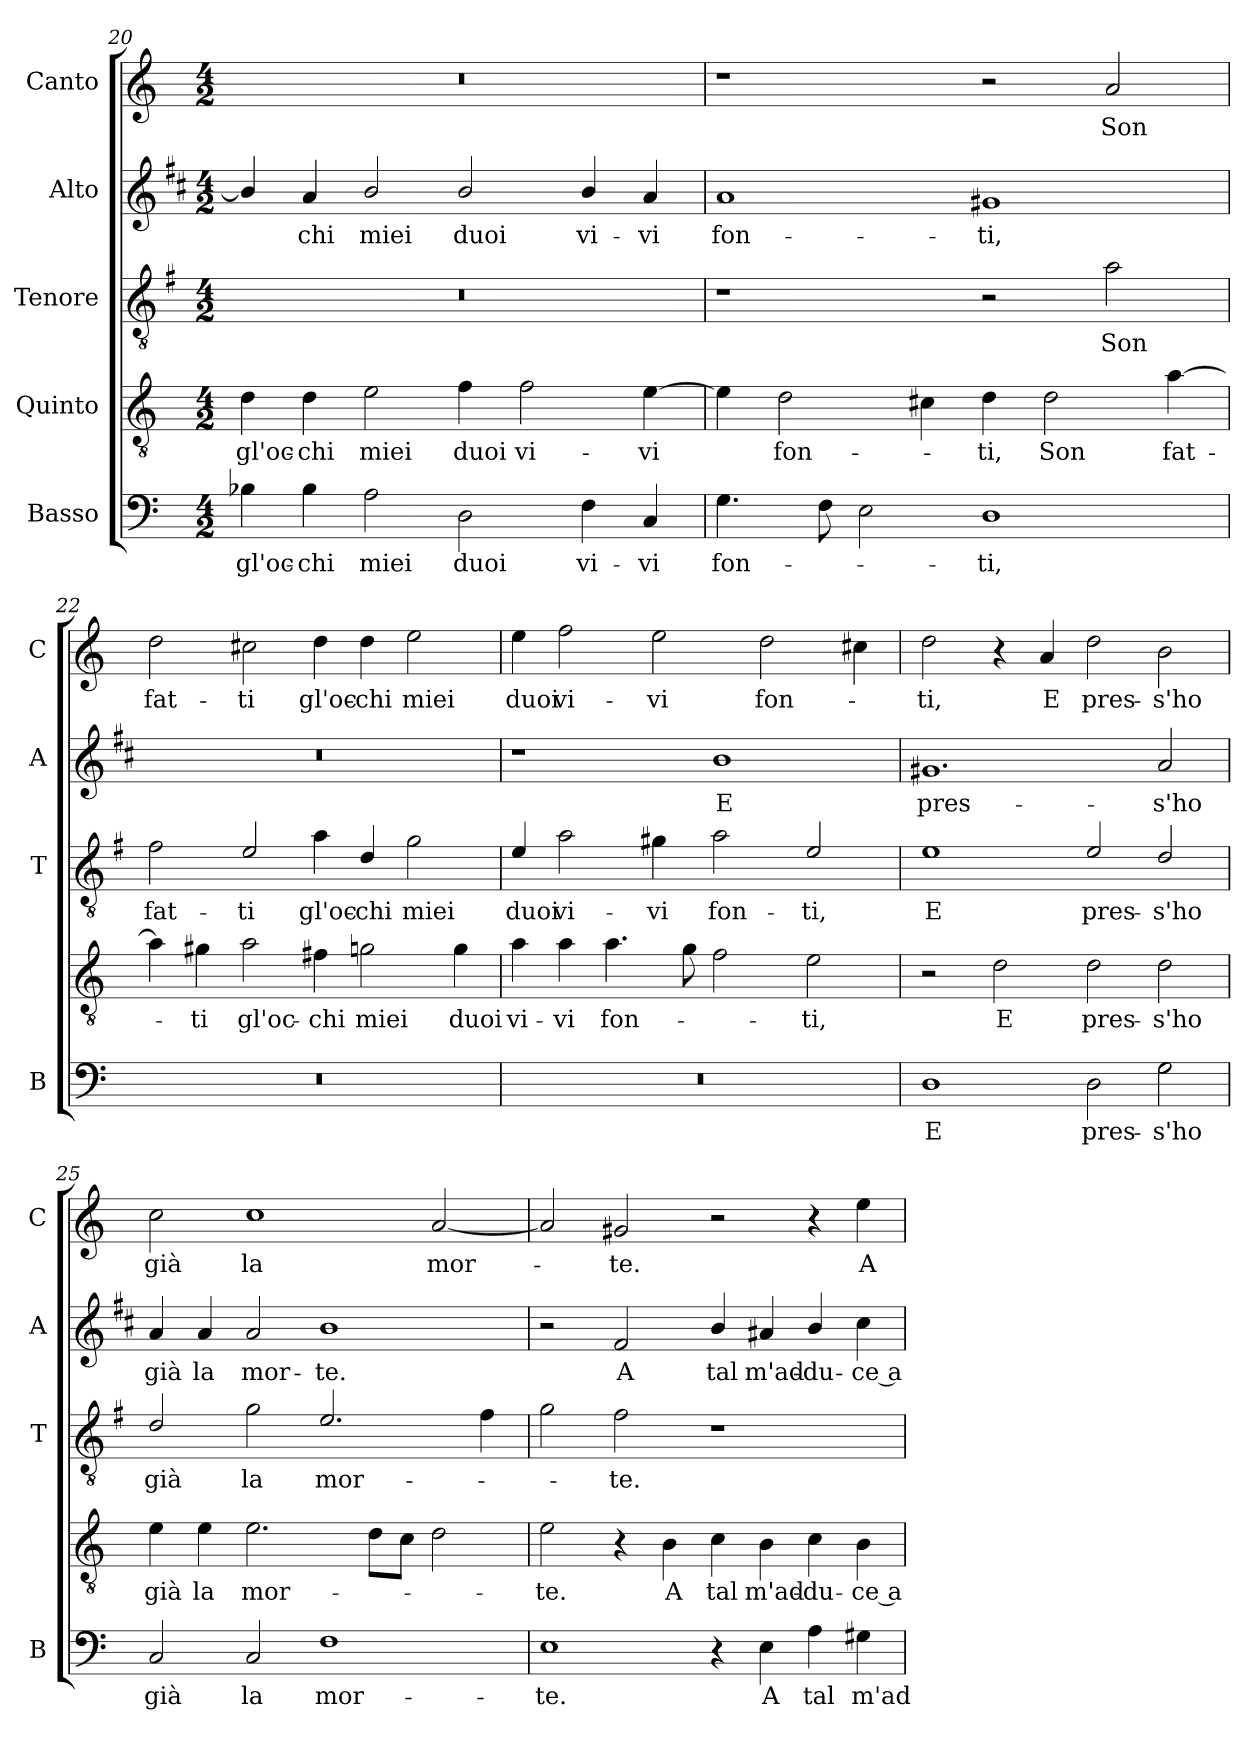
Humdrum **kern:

**kern	**text	**kern	**text	**kern	**text	**kern	**text	**kern	**text
*part5	*part5	*part4	*part4	*part3	*part3	*part2	*part2	*part1	*part1
*staff5	*staff5	*staff4	*staff4	*staff3	*staff3	*staff2	*staff2	*staff1	*staff1
*I"Basso	*	*I"Quinto	*	*I"Tenore	*	*I"Alto	*	*I"Canto	*
*I'B	*	*	*	*I'T	*	*I'A	*	*I'C	*
!!LO:PB:g=z
*clefF4	*	*clefGv2	*	*clefGv2	*	*clefG2	*	*clefG2	*
*	*	*	*	*ITrd4c7	*	*ITrd1c2	*	*	*
*k[]	*	*k[]	*	*k[]	*	*k[]	*	*k[]	*
*C:	*	*C:	*	*C:	*	*C:	*	*C:	*
*M4/2	*	*M4/2	*	*M4/2	*	*M4/2	*	*M4/2	*
=20	=20	=20	=20	=20	=20	=20	=20	=20	=20
!	!LO:LY:b	!	!LO:LY:b	!	!	!	!	!	!
4B-X\	gl'oc-	4d\	gl'oc-	0r	.	4a/]	.	0r	.
!	!LO:LY:b	!	!LO:LY:b	!	!	!	!LO:LY:b	!	!
4B-\	-chi	4d\	-chi	.	.	4g/	-chi	.	.
!	!LO:LY:b	!	!LO:LY:b	!	!	!	!LO:LY:b	!	!
2A\	miei	2e\	miei	.	.	2a/	miei	.	.
!	!LO:LY:b	!	!LO:LY:b	!	!	!	!LO:LY:b	!	!
2D\	duoi	4f\	duoi	.	.	2a/	duoi	.	.
!	!	!	!LO:LY:b	!	!	!	!	!	!
.	.	2f\	vi-	.	.	.	.	.	.
!	!LO:LY:b	!	!	!	!	!	!LO:LY:b	!	!
4F\	vi-	.	.	.	.	4a/	vi-	.	.
!	!LO:LY:b	!	!LO:LY:b	!	!	!	!LO:LY:b	!	!
4C/	-vi	[4e\	-vi	.	.	4g/	-vi	.	.
=21	=21	=21	=21	=21	=21	=21	=21	=21	=21
!	!LO:LY:b	!	!	!	!	!	!LO:LY:b	!	!
4.G\	fon-	4e\]	.	1r	.	1g	fon-	1r	.
!	!	!	!LO:LY:b	!	!	!	!	!	!
.	.	2d\	fon-	.	.	.	.	.	.
8F\	.	.	.	.	.	.	.	.	.
2E\	.	.	.	.	.	.	.	.	.
.	.	4c#X\	.	.	.	.	.	.	.
!	!LO:LY:b	!	!LO:LY:b	!	!	!	!LO:LY:b	!	!
1D	-ti,	4d\	-ti,	2r	.	1f#X	-ti,	2r	.
!	!	!	!LO:LY:b	!	!	!	!	!	!
.	.	2d\	Son	.	.	.	.	.	.
!	!	!	!	!	!LO:LY:b	!	!	!	!LO:LY:b
.	.	.	.	2d\	Son	.	.	2a/	Son
!	!	!	!LO:LY:b	!	!	!	!	!	!
.	.	[4a\	fat-	.	.	.	.	.	.
=22	=22	=22	=22	=22	=22	=22	=22	=22	=22
!	!	!	!	!	!LO:LY:b	!	!	!	!LO:LY:b
0r	.	4a\]	.	2B\	fat-	0r	.	2dd\	fat-
!	!	!	!LO:LY:b	!	!	!	!	!	!
.	.	4g#X\	-ti	.	.	.	.	.	.
!	!	!	!LO:LY:b	!	!LO:LY:b	!	!	!	!LO:LY:b
.	.	2a\	gl'oc-	2A/	-ti	.	.	2cc#X\	-ti
!	!	!	!LO:LY:b	!	!LO:LY:b	!	!	!	!LO:LY:b
.	.	4f#X\	-chi	4d\	gl'oc-	.	.	4dd\	gl'oc-
!	!	!	!LO:LY:b	!	!LO:LY:b	!	!	!	!LO:LY:b
.	.	2gn\	miei	4G/	-chi	.	.	4dd\	-chi
!	!	!	!	!	!LO:LY:b	!	!	!	!LO:LY:b
.	.	.	.	2c\	miei	.	.	2ee\	miei
!	!	!	!LO:LY:b	!	!	!	!	!	!
.	.	4g\	duoi	.	.	.	.	.	.
=23	=23	=23	=23	=23	=23	=23	=23	=23	=23
!	!	!	!LO:LY:b	!	!LO:LY:b	!	!	!	!LO:LY:b
0r	.	4a\	vi-	4A/	duoi	1r	.	4ee\	duoi
!	!	!	!LO:LY:b	!	!LO:LY:b	!	!	!	!LO:LY:b
.	.	4a\	-vi	2d\	vi-	.	.	2ff\	vi-
!	!	!	!LO:LY:b	!	!	!	!	!	!
.	.	4.a\	fon-	.	.	.	.	.	.
!	!	!	!	!	!LO:LY:b	!	!	!	!LO:LY:b
.	.	.	.	4c#X\	-vi	.	.	2ee\	-vi
.	.	8g\	.	.	.	.	.	.	.
!	!	!	!	!	!LO:LY:b	!	!LO:LY:b	!	!
.	.	2f\	.	2d\	fon-	1a	E	.	.
!	!	!	!	!	!	!	!	!	!LO:LY:b
.	.	.	.	.	.	.	.	2dd\	fon-
!	!	!	!LO:LY:b	!	!LO:LY:b	!	!	!	!
.	.	2e\	-ti,	2A/	-ti,	.	.	.	.
.	.	.	.	.	.	.	.	4cc#X\	.
!!LO:LB:g=z
=24	=24	=24	=24	=24	=24	=24	=24	=24	=24
!	!LO:LY:b	!	!	!	!LO:LY:b	!	!LO:LY:b	!	!LO:LY:b
1D	E	2r	.	1A	E	1.f#X	pres-	2dd\	-ti,
!	!	!	!LO:LY:b	!	!	!	!	!	!
.	.	2d\	E	.	.	.	.	4r	.
!	!	!	!	!	!	!	!	!	!LO:LY:b
.	.	.	.	.	.	.	.	4a/	E
!	!LO:LY:b	!	!LO:LY:b	!	!LO:LY:b	!	!	!	!LO:LY:b
2D\	pres-	2d\	pres-	2A/	pres-	.	.	2dd\	pres-
!	!LO:LY:b	!	!LO:LY:b	!	!LO:LY:b	!	!LO:LY:b	!	!LO:LY:b
2G\	-s'ho	2d\	-s'ho	2G/	-s'ho	2g/	-s'ho	2b\	-s'ho
=25	=25	=25	=25	=25	=25	=25	=25	=25	=25
!	!LO:LY:b	!	!LO:LY:b	!	!LO:LY:b	!	!LO:LY:b	!	!LO:LY:b
2C/	già	4e\	già	2G/	già	4g/	già	2cc\	già
!	!	!	!LO:LY:b	!	!	!	!LO:LY:b	!	!
.	.	4e\	la	.	.	4g/	la	.	.
!	!LO:LY:b	!	!LO:LY:b	!	!LO:LY:b	!	!LO:LY:b	!	!LO:LY:b
2C/	la	2.e\	mor-	2c\	la	2g/	mor-	1cc	la
!	!LO:LY:b	!	!	!	!LO:LY:b	!	!LO:LY:b	!	!
1F	mor-	.	.	2.A/	mor-	1a	-te.	.	.
.	.	8d\L	.	.	.	.	.	.	.
.	.	8c\J	.	.	.	.	.	.	.
!	!	!	!	!	!	!	!	!	!LO:LY:b
.	.	2d\	.	.	.	.	.	[2a/	mor-
.	.	.	.	4B\	.	.	.	.	.
=26	=26	=26	=26	=26	=26	=26	=26	=26	=26
!	!LO:LY:b	!	!LO:LY:b	!	!	!	!	!	!
1E	-te.	2e\	-te.	2c\	.	2r	.	2a/]	.
!	!	!	!	!	!LO:LY:b	!	!LO:LY:b	!	!LO:LY:b
.	.	4r	.	2B\	-te.	2e/	A	2g#X/	-te.
!	!	!	!LO:LY:b	!	!	!	!	!	!
.	.	4B\	A	.	.	.	.	.	.
!	!	!	!LO:LY:b	!	!	!	!LO:LY:b	!	!
4r	.	4c\	tal	1r	.	4a/	tal	2r	.
!	!LO:LY:b	!	!LO:LY:b	!	!	!	!LO:LY:b	!	!
4E\	A	4B\	m'ad-	.	.	4g#X/	m'ad-	.	.
!	!LO:LY:b	!	!LO:LY:b	!	!	!	!LO:LY:b	!	!
4A\	tal	4c\	-du-	.	.	4a/	-du-	4r	.
!	!LO:LY:b	!	!LO:LY:b	!	!	!	!LO:LY:b	!	!LO:LY:b
4G#X\	m'ad-	4B\	-ce a-	.	.	4b\	-ce a-	4ee\	A
=	=	=	=	=	=	=	=	=	=
*-	*-	*-	*-	*-	*-	*-	*-	*-	*-
